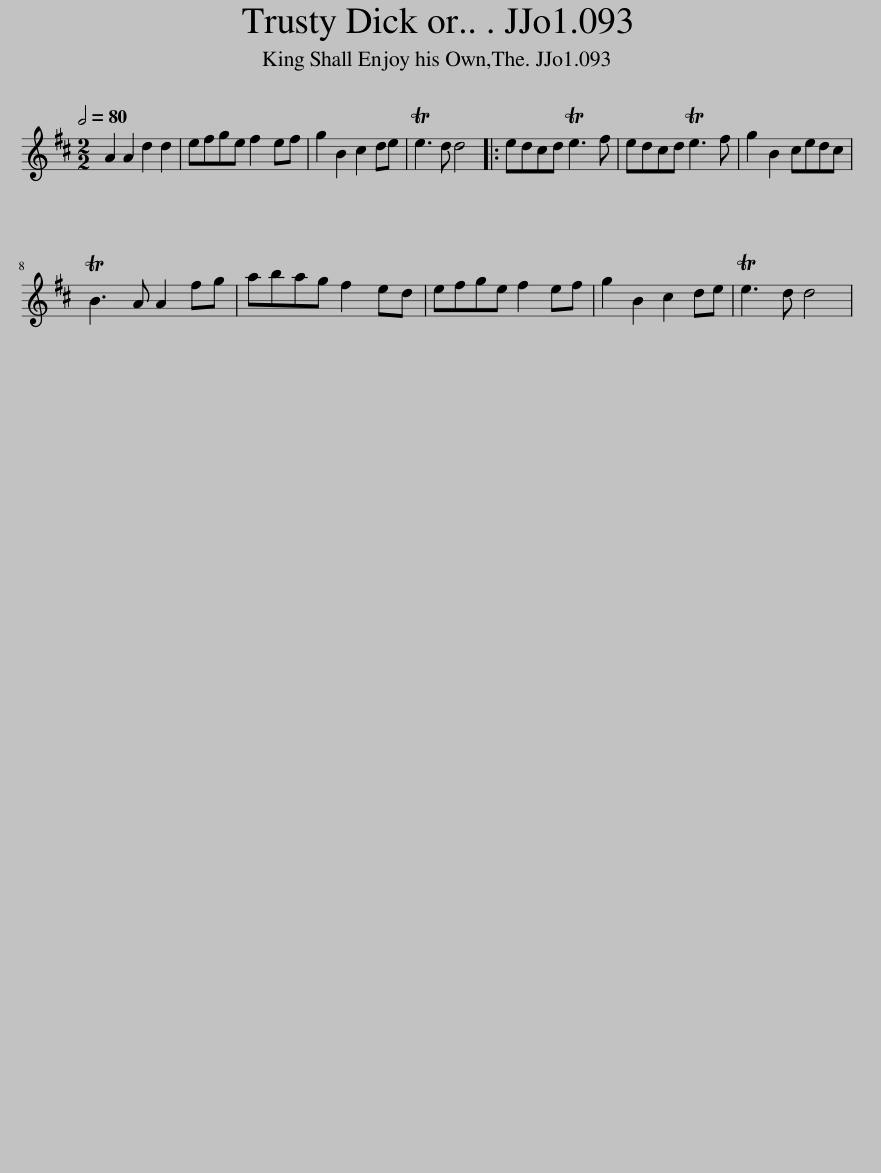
X:1
L:1/8
Q:1/2=80
M:2/2
I:linebreak $
K:D
V:1 treble
V:1
 A2 A2 d2 d2 | efge f2 ef | g2 B2 c2 de | Te3 d d4 |: edcd Te3 f | %5
 edcd Te3 f | g2 B2 cedc |$ TB3 A A2 fg | abag f2 ed | efge f2 ef | %10
 g2 B2 c2 de | Te3 d d4 | %12
